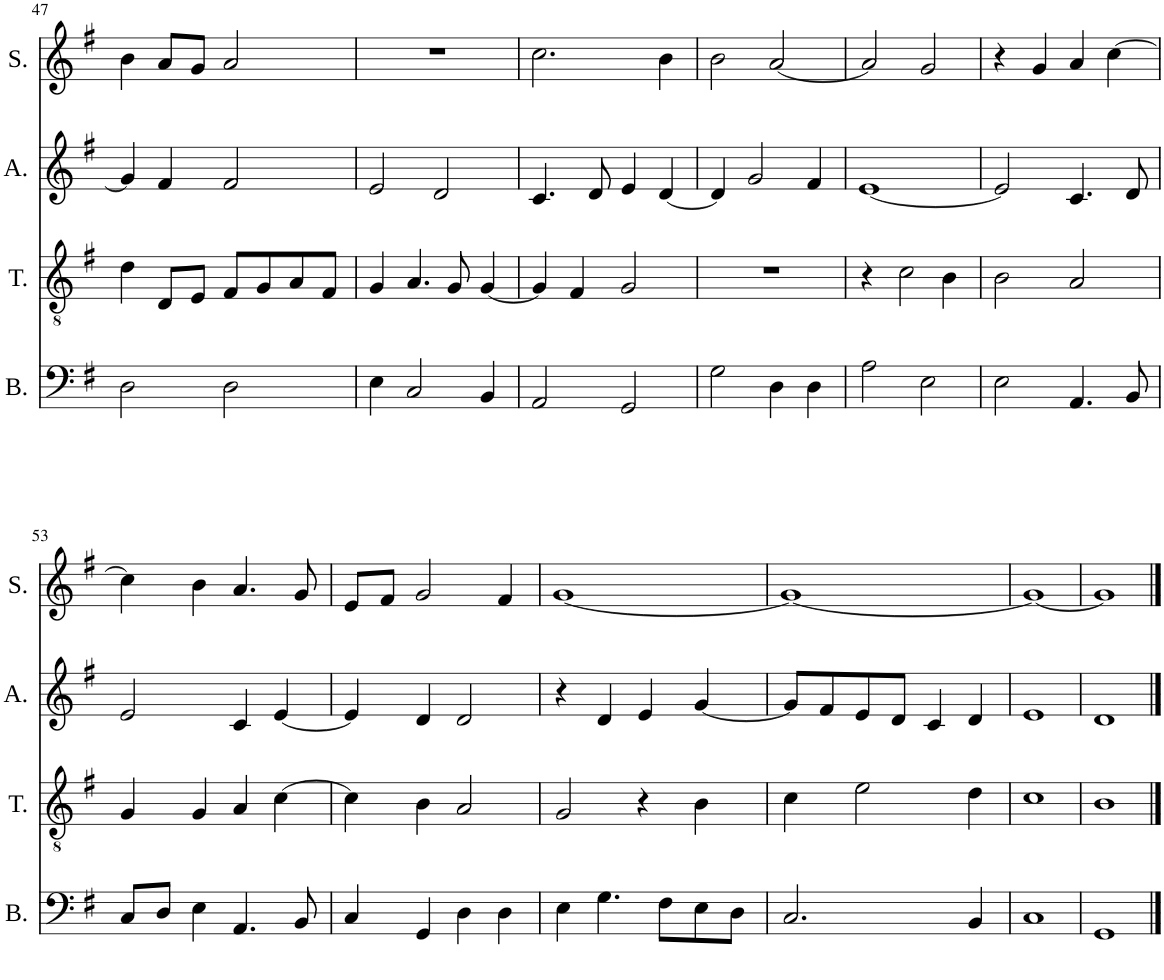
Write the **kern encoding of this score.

**kern	**kern	**kern	**kern
*part4	*part3	*part2	*part1
*staff4	*staff3	*staff2	*staff1
*I"Bass	*I"Tenor	*I"Alto	*I"Soprano
*I'B.	*I'T.	*I'A.	*I'S.
!!LO:PB:g=z
*clefF4	*clefGv2	*clefG2	*clefG2
*k[f#]	*k[f#]	*k[f#]	*k[f#]
*M4/4	*M4/4	*M4/4	*M4/4
=47	=47	=47	=47
2D\	4d\	4g/]	4b\
.	8D/L	4f#/	8a/L
.	8E/J	.	8g/J
2D\	8F#/L	2f#/	2a/
.	8G/	.	.
.	8A/	.	.
.	8F#/J	.	.
=48	=48	=48	=48
4E\	4G/	2e/	1r
2C/	4.A/	.	.
.	.	2d/	.
.	8G/	.	.
4BB/	[4G/	.	.
=49	=49	=49	=49
2AA/	4G/]	4.c/	2.cc\
.	4F#/	.	.
.	.	8d/	.
2GG/	2G/	4e/	.
.	.	[4d/	4b\
=50	=50	=50	=50
2G\	1r	4d/]	2b\
.	.	2g/	.
4D\	.	.	[2a/
4D\	.	4f#/	.
=51	=51	=51	=51
2A\	4r	[1e	2a/]
.	2c\	.	.
2E\	.	.	2g/
.	4B\	.	.
=52	=52	=52	=52
2E\	2B\	2e/]	4r
.	.	.	4g/
4.AA/	2A/	4.c/	4a/
.	.	.	[4cc\
8BB/	.	8d/	.
!!LO:LB:g=z
=53	=53	=53	=53
8C/L	4G/	2e/	4cc\]
8D/J	.	.	.
4E\	4G/	.	4b\
4.AA/	4A/	4c/	4.a/
.	[4c\	[4e/	.
8BB/	.	.	8g/
=54	=54	=54	=54
4C/	4c\]	4e/]	8e/L
.	.	.	8f#/J
4GG/	4B\	4d/	2g/
4D\	2A/	2d/	.
4D\	.	.	4f#/
=55	=55	=55	=55
4E\	2G/	4r	[1g
4.G\	.	4d/	.
.	4r	4e/	.
8F#\L	.	.	.
8E\	4B\	[4g/	.
8D\J	.	.	.
=56	=56	=56	=56
2.C/	4c\	8g/L]	1g_
.	.	8f#/	.
.	2e\	8e/	.
.	.	8d/J	.
.	.	4c/	.
4BB/	4d\	4d/	.
=57	=57	=57	=57
1C	1c	1e	1g_
=58	=58	=58	=58
1GG	1B	1d	1g]
==	==	==	==
*-	*-	*-	*-
